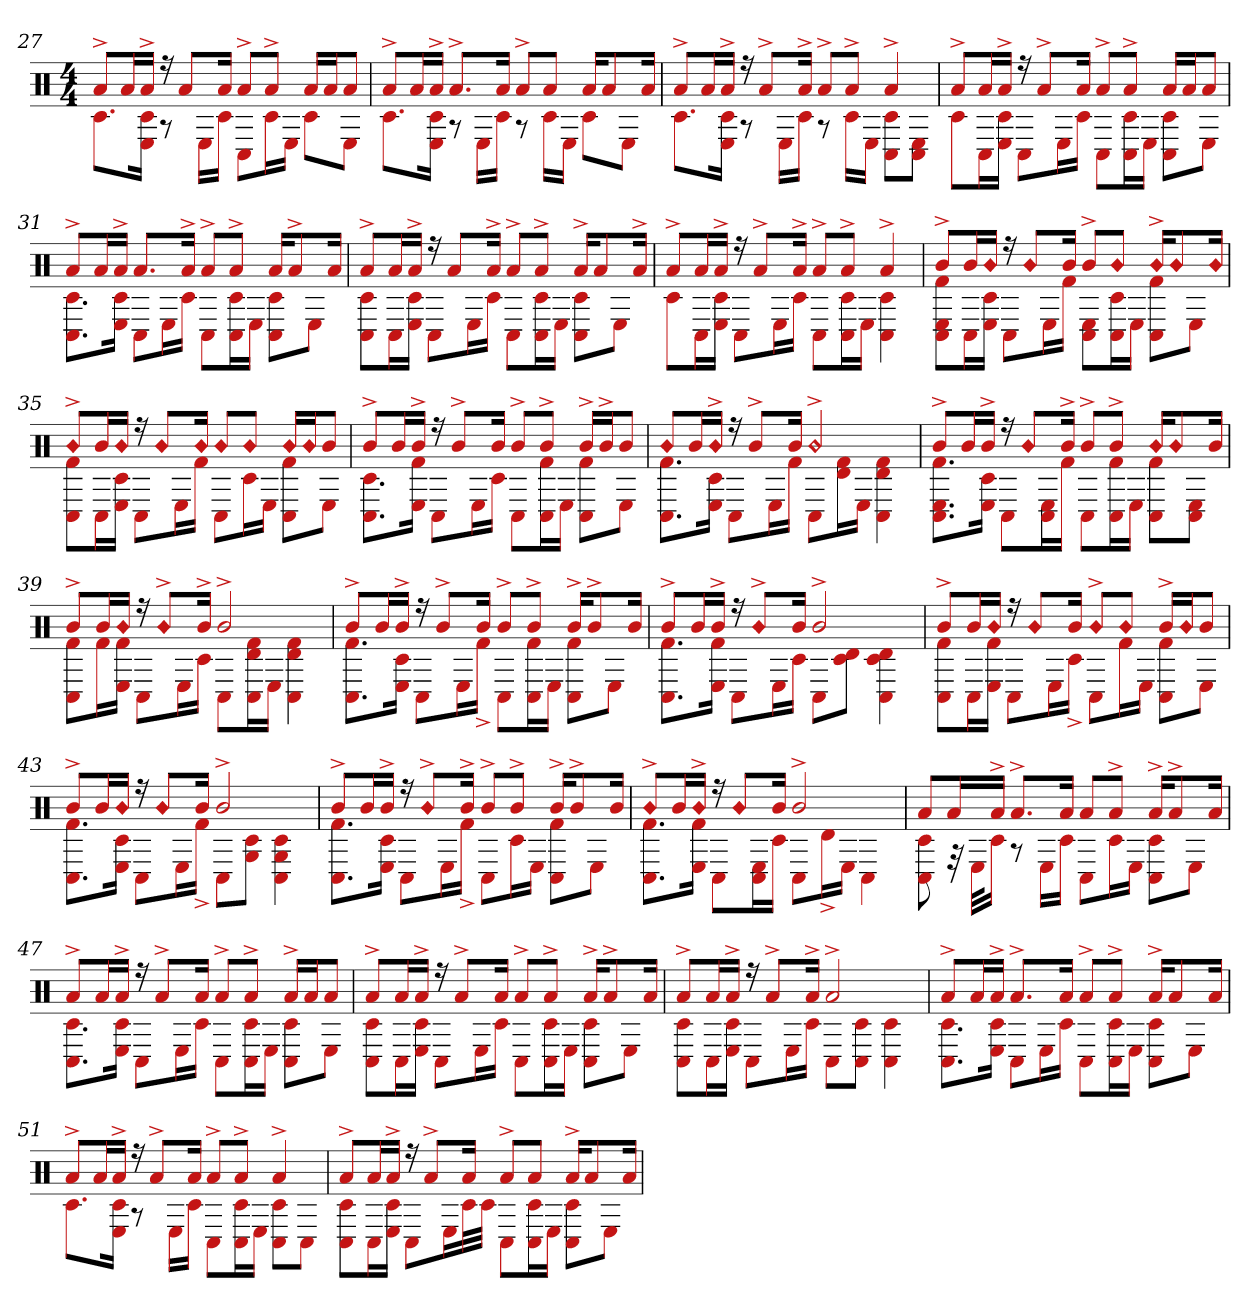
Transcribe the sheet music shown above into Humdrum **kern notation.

**kern
*part1
*staff1
*clefX
*k[]
*M4/4
=27
*^
8a^L	8.c#L
16aL	.
16a^JJ	16E 16c#Jk
16r	8r
8aL	.
.	16ELL
16aJk	16c#JJ
8a^L	8C#L
8a^J	16c#L
.	16EJJ
16aLL	8c#L
16aJ	.
8aJ	8EJ
=28	=28
8a^L	8.c#L
16aL	.
16a^JJ	16E 16c#Jk
8.a^L	8r
.	16ELL
16aJk	16c#JJ
8a^L	8r
8aJ	16c#LL
.	16EJJ
16aKL	8c#L
8a	.
.	8EJ
16aJk	.
=29	=29
8a^L	8.c#L
16aL	.
16a^JJ	16E 16c#Jk
16r	8r
8a^L	.
.	16ELL
16a^Jk	16c#JJ
8a^L	8r
8a^J	16c#LL
.	16EJJ
4a^	8c# 8C#L
.	8C# 8EJ
=30	=30
8a^L	8c#L
16aL	16C#L
16a^JJ	16E 16c#JJ
16r	8C#L
8a^L	.
.	16EL
16aJk	16c#JJ
8a^L	8C#L
8a^J	16C# 16c#L
.	16EJJ
16aLL	8C# 8c#L
16aJ	.
8aJ	8EJ
=31	=31
8a^L	8.C# 8.c#L
16aL	.
16a^JJ	16E 16c#Jk
8.aL	8C#L
.	16EL
16a^Jk	16c#JJ
8a^L	8C#L
8a^J	16C# 16c#L
.	16EJJ
16aKL	8C# 8c#L
8a^	.
.	8EJ
16aJk	.
=32	=32
8a^L	8C# 8c#L
16aL	16C#L
16a^JJ	16E 16c#JJ
16r	8C#L
8aL	.
.	16EL
16a^Jk	16c#JJ
8a^L	8C#L
8a^J	16C# 16c#L
.	16EJJ
16a^KL	8C# 8c#L
8a	.
.	8EJ
16a^Jk	.
=33	=33
8a^L	8c#L
16aL	16C#L
16a^JJ	16E 16c#JJ
16r	8C#L
8a^L	.
.	16EL
16a^Jk	16c#JJ
8a^L	8C#L
8a^J	16C# 16c#L
.	16EJJ
4a^	4c# 4C#
=34	=34
8b^L	8C# 8E 8f#L
16bL	16C#L
!LO:N:head=diamond	!
16bJJ	16E 16c#JJ
16r	8C#L
!LO:N:head=diamond	!
8bL	.
.	16EL
16bJk	16f#JJ
8b^L	8C# 8EL
!LO:N:head=diamond	!
8bJ	16C# 16c#L
.	16EJJ
!LO:N:head=diamond	!
16b^KL	8C# 8f#L
!LO:N:head=diamond	!
8b	.
.	8EJ
!LO:N:head=diamond	!
16bJk	.
=35	=35
!LO:N:head=diamond	!
8b^L	8C# 8f#L
16bL	16C#L
!LO:N:head=diamond	!
16bJJ	16E 16c#JJ
16r	8C#L
!LO:N:head=diamond	!
8bL	.
.	16EL
!LO:N:head=diamond	!
16bJk	16f#JJ
!LO:N:head=diamond	!
8bL	8C#L
!LO:N:head=diamond	!
8bJ	16c#L
.	16EJJ
!LO:N:head=diamond	!
16bLL	8C# 8f#L
!LO:N:head=diamond	!
16bJ	.
8bJ	8EJ
=36	=36
8b^L	8.C# 8.c#L
16bL	.
16b^JJ	16E 16f#Jk
16r	8C#L
8b^L	.
.	16EL
16bJk	16c#JJ
8b^L	8C#L
8b^J	16C# 16f#L
.	16EJJ
16b^LL	8C# 8f#L
16b^J	.
8bJ	8EJ
=37	=37
!LO:N:head=diamond	!
8bL	8.C# 8.f#L
16bL	.
!LO:N:head=diamond	!
16b^JJ	16E 16c#Jk
16r	8C#L
8b^L	.
.	16EL
16bJk	16f#JJ
!LO:N:head=diamond	!
2b^	8C#L
.	16d 16f#L
.	16EJJ
.	4C# 4d 4f#
=38	=38
8b^L	8.E 8.C# 8.f#L
16bL	.
16b^JJ	16E 16c#Jk
16r	8C#L
!LO:N:head=diamond	!
8bL	.
.	16C# 16EL
16b^Jk	16f#JJ
8b^L	8C#L
8b^J	16C# 16f#L
.	16EJJ
!LO:N:head=diamond	!
16bKL	8C# 8f#L
!LO:N:head=diamond	!
8b	.
.	8C# 8EJ
16bJk	.
=39	=39
8b^L	8C# 8f#L
16bL	16f#L
!LO:N:head=diamond	!
16bJJ	16E 16f#JJ
16r	8C#L
!LO:N:head=diamond	!
8b^L	.
.	16EL
16b^Jk	16c#JJ
2b^	8C#L
.	16C# 16d 16f#L
.	16EJJ
.	4C# 4d 4f#
=40	=40
8b^L	8.C# 8.f#L
16bL	.
16b^JJ	16E 16c#Jk
16r	8C#L
8b^L	.
.	16EL
16bJk	16f#^JJ
8b^L	8C#L
8b^J	16C# 16f#L
.	16EJJ
16b^KL	8C# 8f#L
8b^	.
.	8EJ
16bJk	.
=41	=41
8b^L	8.f# 8.C#L
16bL	.
16b^JJ	16E 16f#Jk
16r	8C#L
!LO:N:head=diamond	!
8b^L	.
.	16EL
16bJk	16c#JJ
2b^	8C#L
.	8c# 8dJ
.	4C# 4d 4c#
=42	=42
8b^L	8C# 8f#L
16bL	16C#L
!LO:N:head=diamond	!
16bJJ	16E 16f#JJ
16r	8C#L
!LO:N:head=diamond	!
8bL	.
.	16EL
16bJk	16c#^JJ
!LO:N:head=diamond	!
8b^L	8C#L
!LO:N:head=diamond	!
8bJ	16f#L
.	16EJJ
16b^LL	8C# 8f#L
!LO:N:head=diamond	!
16bJ	.
8bJ	8EJ
=43	=43
8b^L	8.f# 8.C#L
16bL	.
!LO:N:head=diamond	!
16bJJ	16E 16c#Jk
16r	8C#L
!LO:N:head=diamond	!
8bL	.
.	16EL
16bJk	16f#^JJ
2b^	8C#L
.	8c# 8GJ
.	4C# 4G 4c#
=44	=44
8b^L	8.C# 8.f#L
16bL	.
16b^JJ	16E 16c#Jk
16r	8C#L
!LO:N:head=diamond	!
8b^L	.
.	16EL
16b^Jk	16f#^JJ
8b^L	8C#L
8b^J	16c#L
.	16EJJ
16b^KL	8C# 8f#L
8b^	.
.	8EJ
16bJk	.
=45	=45
!LO:N:head=diamond	!
8b^L	8.C# 8.f#L
16bL	.
!LO:N:head=diamond	!
16b^JJ	16E 16f#Jk
16r	8C#L
!LO:N:head=diamond	!
8bL	.
.	16C# 16EL
16bJk	16c#JJ
2b^	8C#L
.	16d^L
.	16EJJ
.	4C#
=46	=46
8aL	8C# 8c#
16aL	32r
.	32EKLL
16a^JJ	16c#JJ
8.a^L	8r
.	16ELL
16aJk	16c#JJ
8aL	8C#L
8a^J	16c#L
.	16EJJ
16a^KL	8C# 8c#L
8a^	.
.	8EJ
16aJk	.
=47	=47
8a^L	8.C# 8.c#L
16aL	.
16a^JJ	16E 16c#Jk
16r	8C#L
8a^L	.
.	16EL
16aJk	16c#JJ
8a^L	8C#L
8a^J	16C# 16c#L
.	16EJJ
16a^LL	8C# 8c#L
16aJ	.
8aJ	8EJ
=48	=48
8a^L	8c# 8C#L
16aL	16C#L
16a^JJ	16E 16c#JJ
16r	8C#L
8a^L	.
.	16EL
16aJk	16c#JJ
8a^L	8C#L
8a^J	16C# 16c#L
.	16EJJ
16a^KL	8C# 8c#L
8a^	.
.	8EJ
16aJk	.
=49	=49
8a^L	8C# 8c#L
16aL	16C#L
16a^JJ	16E 16c#JJ
16r	8C#L
8a^L	.
.	16EL
16a^Jk	16c#JJ
2a^	8C#L
.	8C# 8c#J
.	4C# 4c#
=50	=50
8a^L	8.C# 8.c#L
16aL	.
16a^JJ	16E 16c#Jk
8.a^L	8C#L
.	16EL
16aJk	16c#JJ
8a^L	8C#L
8a^J	16C# 16c#L
.	16EJJ
16a^KL	8C# 8c#L
8a	.
.	8EJ
16aJk	.
=51	=51
8a^L	8.c#L
16aL	.
16a^JJ	16E 16c#Jk
16r	8r
8a^L	.
.	16ELL
16aJk	16c#JJ
8a^L	8C#L
8a^J	16C# 16c#L
.	16EJJ
4a^	8C# 8c#L
.	8C#J
=52	=52
8a^L	8c# 8C#L
16aL	16C#L
16a^JJ	16E 16c#JJ
16r	8C#L
8a^L	.
.	16EL
16aJk	32c#L
.	32c#JJJ
8a^L	8C#L
8aJ	16C# 16c#L
.	16EJJ
16a^KL	8C# 8c#L
8a	.
.	8EJ
16aJk	.
*v	*v
=
*-
